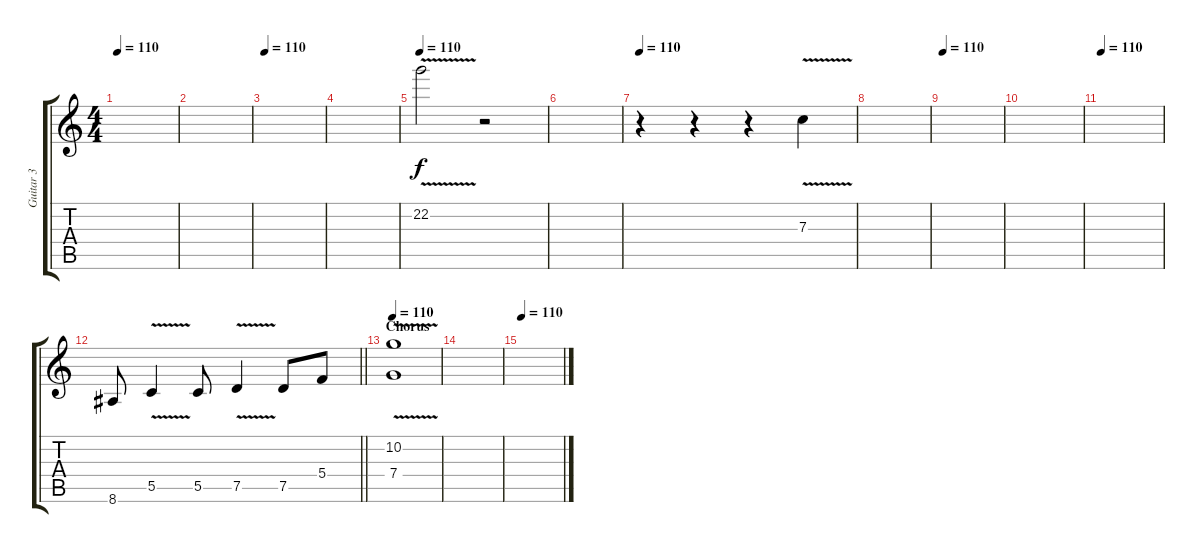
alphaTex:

\track ("Guitar 3" "Guitar 3") {instrument distortionguitar}
\staff {score tabs}
\tuning (D4 A3 F3 C3 G2 D2) {hide}
\ts (4 4)
\tempo 110
\clef g2
\ks c
|
|
\tempo 110
|
|
\tempo 110
22.2{v}.2{volume 16 instrument distortionguitar} r.2 |
|
\tempo 110
r.4{volume 15 balance 2} r.4 r.4 7.3{v}.4 |
|
\tempo 110
|
|
\tempo 110
|
\barLineRight lightlight
8.6.8{volume 15 balance 2} 5.5{v}.4 5.5.8 7.5{v}.4 7.5.8 5.4.8 |
\section ("" "Chorus")
\tempo 110
(10.2{v} 7.4{v}).1 |
|
\tempo 110
